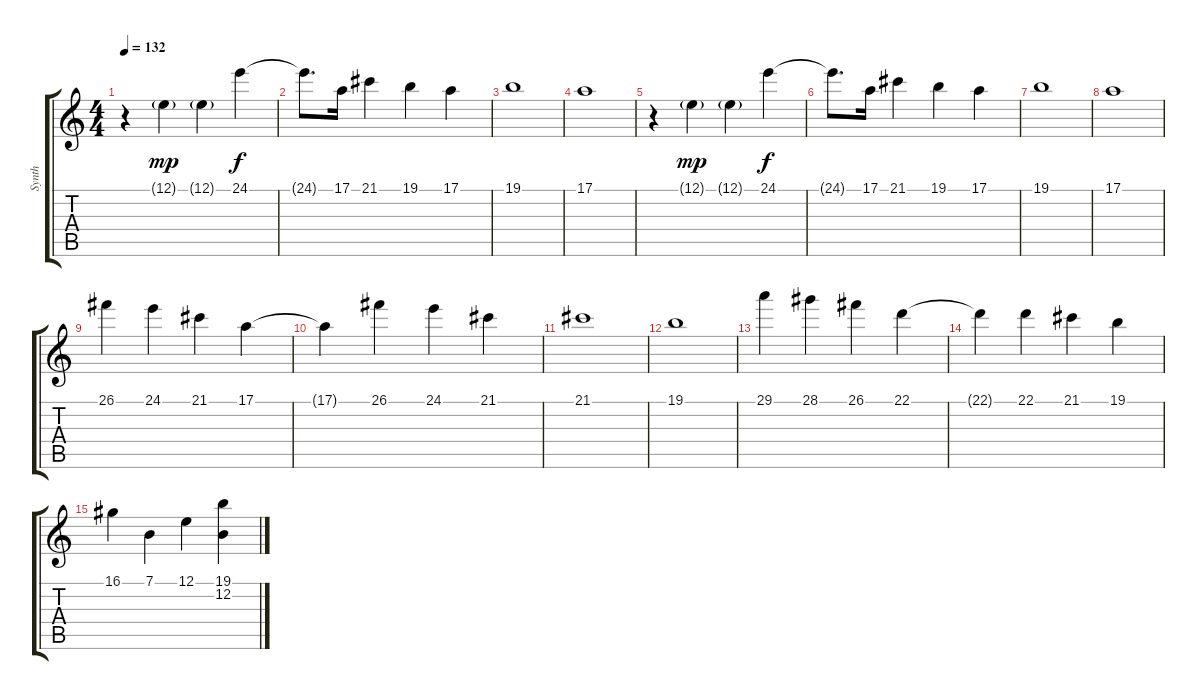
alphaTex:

\track ("Synth" "Synth") {instrument glockenspiel}
\staff {score tabs}
\tuning (E4 B3 G3 D3 A2 E2) {hide}
\ts (4 4)
\tempo 132
\clef g2
\ks c
r.4{dy mp balance 13 instrument marimba} 12.1{g}.4 12.1{g}.4 24.1.4{dy f instrument glockenspiel} |
24.1{t}.8{d} 17.1.16 21.1.4 19.1.4 17.1.4 |
19.1.1 |
17.1.1 |
r.4{balance 13 instrument marimba} 12.1{g}.4{dy mp} 12.1{g}.4 24.1.4{dy f instrument glockenspiel} |
24.1{t}.8{d} 17.1.16 21.1.4 19.1.4 17.1.4 |
19.1.1 |
17.1.1 |
26.1.4 24.1.4 21.1.4 17.1.4 |
17.1{t}.4 26.1.4 24.1.4 21.1.4 |
21.1.1 |
19.1.1 |
29.1.4 28.1.4 26.1.4 22.1.4 |
22.1{t}.4 22.1.4 21.1.4 19.1.4 |
16.1.4 7.1.4 12.1.4 (19.1 12.2).4
